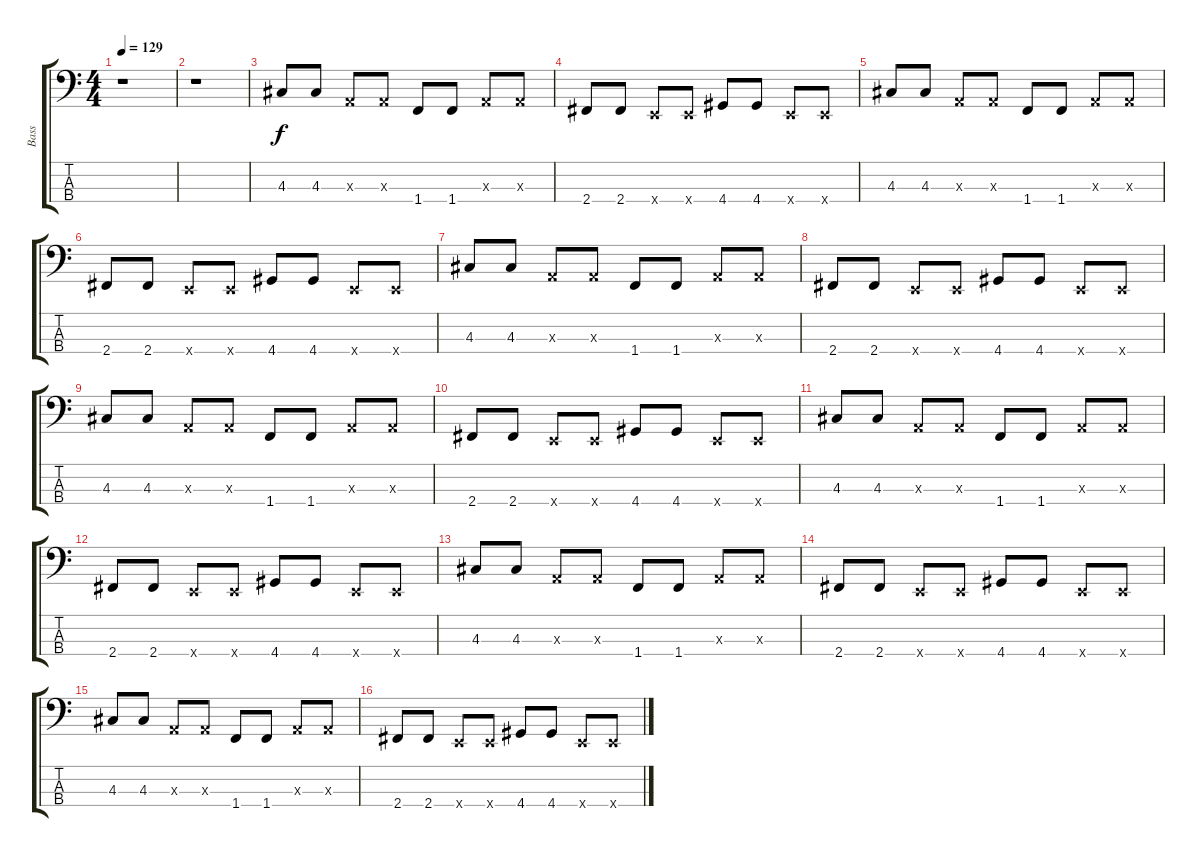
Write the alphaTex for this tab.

\track ("Bass" "Bass") {instrument electricbassfinger}
\staff {score tabs}
\tuning (G2 D2 A1 E1) {hide}
\ts (4 4)
\tempo 129
\clef f4
\ks c
r.1{dy f instrument electricbassfinger} |
r.1 |
4.3.8 4.3.8 0.3{x}.8 0.3{x}.8 1.4.8 1.4.8 0.3{x}.8 0.3{x}.8 |
2.4.8 2.4.8 0.4{x}.8 0.4{x}.8 4.4.8 4.4.8 0.4{x}.8 0.4{x}.8 |
4.3.8 4.3.8 0.3{x}.8 0.3{x}.8 1.4.8 1.4.8 0.3{x}.8 0.3{x}.8 |
2.4.8 2.4.8 0.4{x}.8 0.4{x}.8 4.4.8 4.4.8 0.4{x}.8 0.4{x}.8 |
4.3.8 4.3.8 0.3{x}.8 0.3{x}.8 1.4.8 1.4.8 0.3{x}.8 0.3{x}.8 |
2.4.8 2.4.8 0.4{x}.8 0.4{x}.8 4.4.8 4.4.8 0.4{x}.8 0.4{x}.8 |
4.3.8 4.3.8 0.3{x}.8 0.3{x}.8 1.4.8 1.4.8 0.3{x}.8 0.3{x}.8 |
2.4.8 2.4.8 0.4{x}.8 0.4{x}.8 4.4.8 4.4.8 0.4{x}.8 0.4{x}.8 |
4.3.8 4.3.8 0.3{x}.8 0.3{x}.8 1.4.8 1.4.8 0.3{x}.8 0.3{x}.8 |
2.4.8 2.4.8 0.4{x}.8 0.4{x}.8 4.4.8 4.4.8 0.4{x}.8 0.4{x}.8 |
4.3.8 4.3.8 0.3{x}.8 0.3{x}.8 1.4.8 1.4.8 0.3{x}.8 0.3{x}.8 |
2.4.8 2.4.8 0.4{x}.8 0.4{x}.8 4.4.8 4.4.8 0.4{x}.8 0.4{x}.8 |
4.3.8 4.3.8 0.3{x}.8 0.3{x}.8 1.4.8 1.4.8 0.3{x}.8 0.3{x}.8 |
2.4.8 2.4.8 0.4{x}.8 0.4{x}.8 4.4.8 4.4.8 0.4{x}.8 0.4{x}.8
